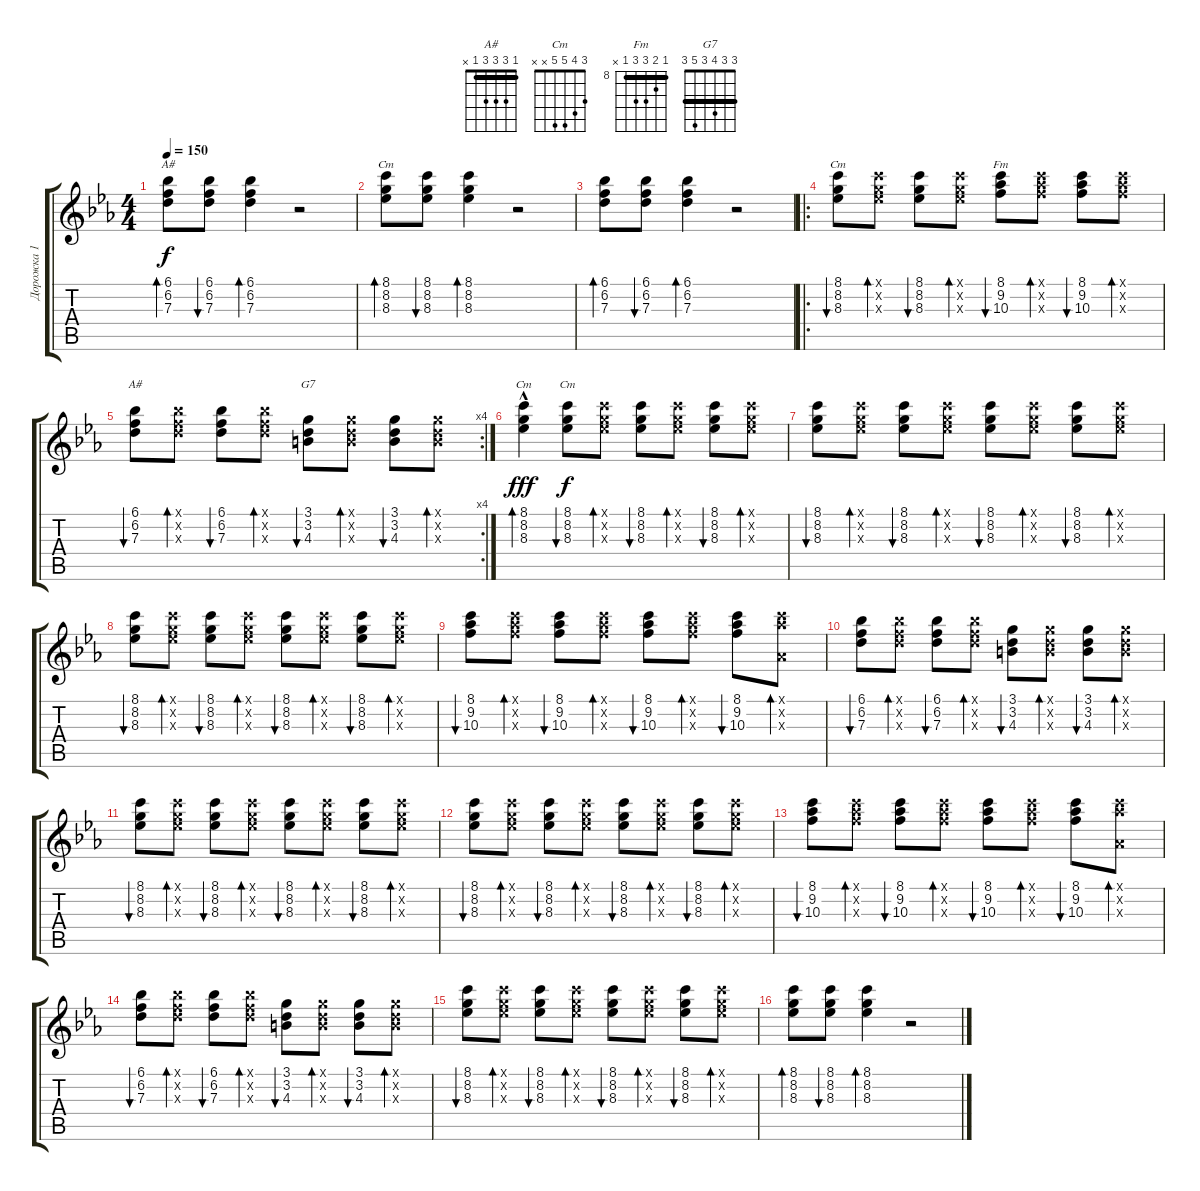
\track ("Дорожка 1" "Дорожка 1") {instrument acousticguitarsteel}
\staff {score tabs}
\tuning (E4 B3 G3 D3 A2 E2) {hide}
\chord ("A#" 6 6 7 8 8 6) {firstfret 6 barre 6}
\chord ("Cm" 8 8 8 10 10 8) {firstfret 8 barre 8}
\chord ("Cm" 8 8 8 x x x) {firstfret 8 barre 8}
\chord ("Fm" 8 9 10 10 8 x) {firstfret 8 barre 8}
\chord ("A#" 1 3 3 3 1 x) {barre 1}
\chord ("G7" 3 3 4 3 5 3) {barre 3}
\chord ("Cm" 8 8 8 10 x x) {firstfret 8 barre 8}
\chord ("Cm" 3 4 5 5 x x)
\ts (4 4)
\tempo 150
\clef g2
\ks cminor
(6.1 6.2 7.3).8{bd 60 ch "A#" dy f} (6.1 6.2 7.3).8{bu 60} (6.1 6.2 7.3).4{bd 60} r.2 |
(8.1 8.2 8.3).8{bd 60 ch "Cm"} (8.1 8.2 8.3).8{bu 60} (8.1 8.2 8.3).4{bd 60} r.2 |
(6.1 6.2 7.3).8{bd 60} (6.1 6.2 7.3).8{bu 60} (6.1 6.2 7.3).4{bd 60} r.2 |
\ro
(8.1 8.2 8.3).8{bu 60 ch "Cm"} (8.1{x} 8.2{x} 8.3{x}).8{bd 60} (8.1 8.2 8.3).8{bu 60} (8.1{x} 8.2{x} 8.3{x}).8{bd 60} (8.1 9.2 10.3).8{bu 60 ch "Fm"} (8.1{x} 9.2{x} 10.3{x}).8{bd 60} (8.1 9.2 10.3).8{bu 60} (8.1{x} 9.2{x} 10.3{x}).8{bd 60} |
\rc 4
(6.1 6.2 7.3).8{bu 60 ch "A#"} (6.1{x} 6.2{x} 7.3{x}).8{bd 60} (6.1 6.2 7.3).8{bu 60} (6.1{x} 6.2{x} 7.3{x}).8{bd 60} (3.1 3.2 4.3).8{bu 60 ch "G7"} (3.1{x} 3.2{x} 4.3{x}).8{bd 60} (3.1 3.2 4.3).8{bu 60} (3.1{x} 3.2{x} 4.3{x}).8{bd 60} |
(8.1{hac} 8.2{hac} 8.3{hac}).4{bd 60 ch "Cm" dy fff} (8.1 8.2 8.3).8{bu 60 ch "Cm" dy f} (8.1{x} 8.2{x} 8.3{x}).8{bd 60} (8.1 8.2 8.3).8{bu 60} (8.1{x} 8.2{x} 8.3{x}).8{bd 60} (8.1 8.2 8.3).8{bu 60} (8.1{x} 8.2{x} 8.3{x}).8{bd 60} |
(8.1 8.2 8.3).8{bu 60} (8.1{x} 8.2{x} 8.3{x}).8{bd 60} (8.1 8.2 8.3).8{bu 60} (8.1{x} 8.2{x} 8.3{x}).8{bd 60} (8.1 8.2 8.3).8{bu 60} (8.1{x} 8.2{x} 8.3{x}).8{bd 60} (8.1 8.2 8.3).8{bu 60} (8.1{x} 8.2{x} 8.3{x}).8{bd 60} |
(8.1 8.2 8.3).8{bu 60} (8.1{x} 8.2{x} 8.3{x}).8{bd 60} (8.1 8.2 8.3).8{bu 60} (8.1{x} 8.2{x} 8.3{x}).8{bd 60} (8.1 8.2 8.3).8{bu 60} (8.1{x} 8.2{x} 8.3{x}).8{bd 60} (8.1 8.2 8.3).8{bu 60} (8.1{x} 8.2{x} 8.3{x}).8{bd 60} |
(8.1 9.2 10.3).8{bu 60} (8.1{x} 9.2{x} 10.3{x}).8{bd 60} (8.1 9.2 10.3).8{bu 60} (8.1{x} 9.2{x} 10.3{x}).8{bd 60} (8.1 9.2 10.3).8{bu 60} (8.1{x} 9.2{x} 10.3{x}).8{bd 60} (8.1 9.2 10.3).8{bu 60} (8.1{x} 9.2{x} 1.3{x}).8{bd 60} |
(6.1 6.2 7.3).8{bu 60} (6.1{x} 6.2{x} 7.3{x}).8{bd 60} (6.1 6.2 7.3).8{bu 60} (6.1{x} 6.2{x} 7.3{x}).8{bd 60} (3.1 3.2 4.3).8{bu 60} (3.1{x} 3.2{x} 4.3{x}).8{bd 60} (3.1 3.2 4.3).8{bu 60} (3.1{x} 3.2{x} 4.3{x}).8{bd 60} |
(8.1 8.2 8.3).8{bu 60} (8.1{x} 8.2{x} 8.3{x}).8{bd 60} (8.1 8.2 8.3).8{bu 60} (8.1{x} 8.2{x} 8.3{x}).8{bd 60} (8.1 8.2 8.3).8{bu 60} (8.1{x} 8.2{x} 8.3{x}).8{bd 60} (8.1 8.2 8.3).8{bu 60} (8.1{x} 8.2{x} 8.3{x}).8{bd 60} |
(8.1 8.2 8.3).8{bu 60} (8.1{x} 8.2{x} 8.3{x}).8{bd 60} (8.1 8.2 8.3).8{bu 60} (8.1{x} 8.2{x} 8.3{x}).8{bd 60} (8.1 8.2 8.3).8{bu 60} (8.1{x} 8.2{x} 8.3{x}).8{bd 60} (8.1 8.2 8.3).8{bu 60} (8.1{x} 8.2{x} 8.3{x}).8{bd 60} |
(8.1 9.2 10.3).8{bu 60} (8.1{x} 9.2{x} 10.3{x}).8{bd 60} (8.1 9.2 10.3).8{bu 60} (8.1{x} 9.2{x} 10.3{x}).8{bd 60} (8.1 9.2 10.3).8{bu 60} (8.1{x} 9.2{x} 10.3{x}).8{bd 60} (8.1 9.2 10.3).8{bu 60} (8.1{x} 9.2{x} 1.3{x}).8{bd 60} |
(6.1 6.2 7.3).8{bu 60} (6.1{x} 6.2{x} 7.3{x}).8{bd 60} (6.1 6.2 7.3).8{bu 60} (6.1{x} 6.2{x} 7.3{x}).8{bd 60} (3.1 3.2 4.3).8{bu 60} (3.1{x} 3.2{x} 4.3{x}).8{bd 60} (3.1 3.2 4.3).8{bu 60} (3.1{x} 3.2{x} 4.3{x}).8{bd 60} |
(8.1 8.2 8.3).8{bu 60} (8.1{x} 8.2{x} 8.3{x}).8{bd 60} (8.1 8.2 8.3).8{bu 60} (8.1{x} 8.2{x} 8.3{x}).8{bd 60} (8.1 8.2 8.3).8{bu 60} (8.1{x} 8.2{x} 8.3{x}).8{bd 60} (8.1 8.2 8.3).8{bu 60} (8.1{x} 8.2{x} 8.3{x}).8{bd 60} |
(8.1 8.2 8.3).8{bd 60} (8.1 8.2 8.3).8{bu 60} (8.1 8.2 8.3).4{bd 60} r.2
